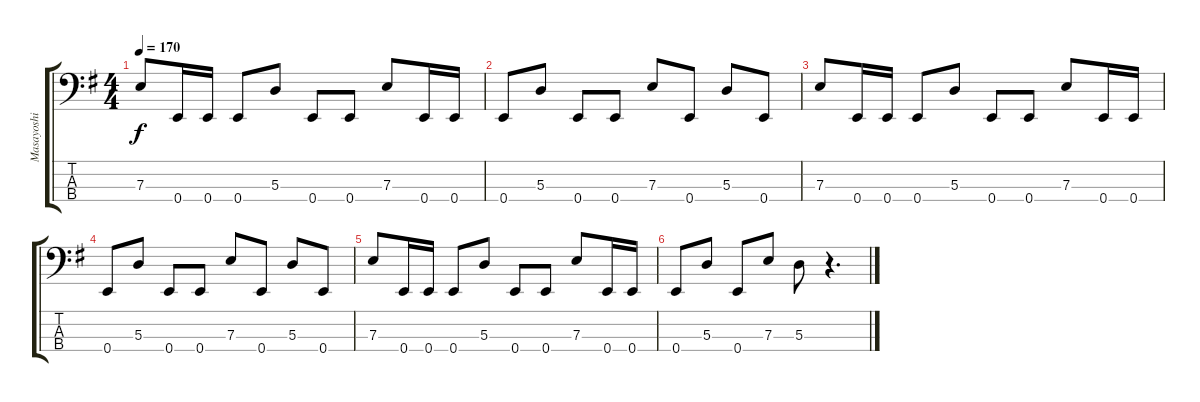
\track ("Masayoshi Yamashita" "Masayoshi ") {instrument electricbassfinger}
\staff {score tabs}
\tuning (G2 D2 A1 E1) {hide}
\ts (4 4)
\tempo 170
\clef f4
\ks eminor
7.3.8{dy f} 0.4.16 0.4.16 0.4.8 5.3.8 0.4.8 0.4.8 7.3.8 0.4.16 0.4.16 |
0.4.8 5.3.8 0.4.8 0.4.8 7.3.8 0.4.8 5.3.8 0.4.8 |
7.3.8 0.4.16 0.4.16 0.4.8 5.3.8 0.4.8 0.4.8 7.3.8 0.4.16 0.4.16 |
0.4.8 5.3.8 0.4.8 0.4.8 7.3.8 0.4.8 5.3.8 0.4.8 |
7.3.8 0.4.16 0.4.16 0.4.8 5.3.8 0.4.8 0.4.8 7.3.8 0.4.16 0.4.16 |
0.4.8 5.3.8 0.4.8 7.3.8 5.3.8 r.4{d}
